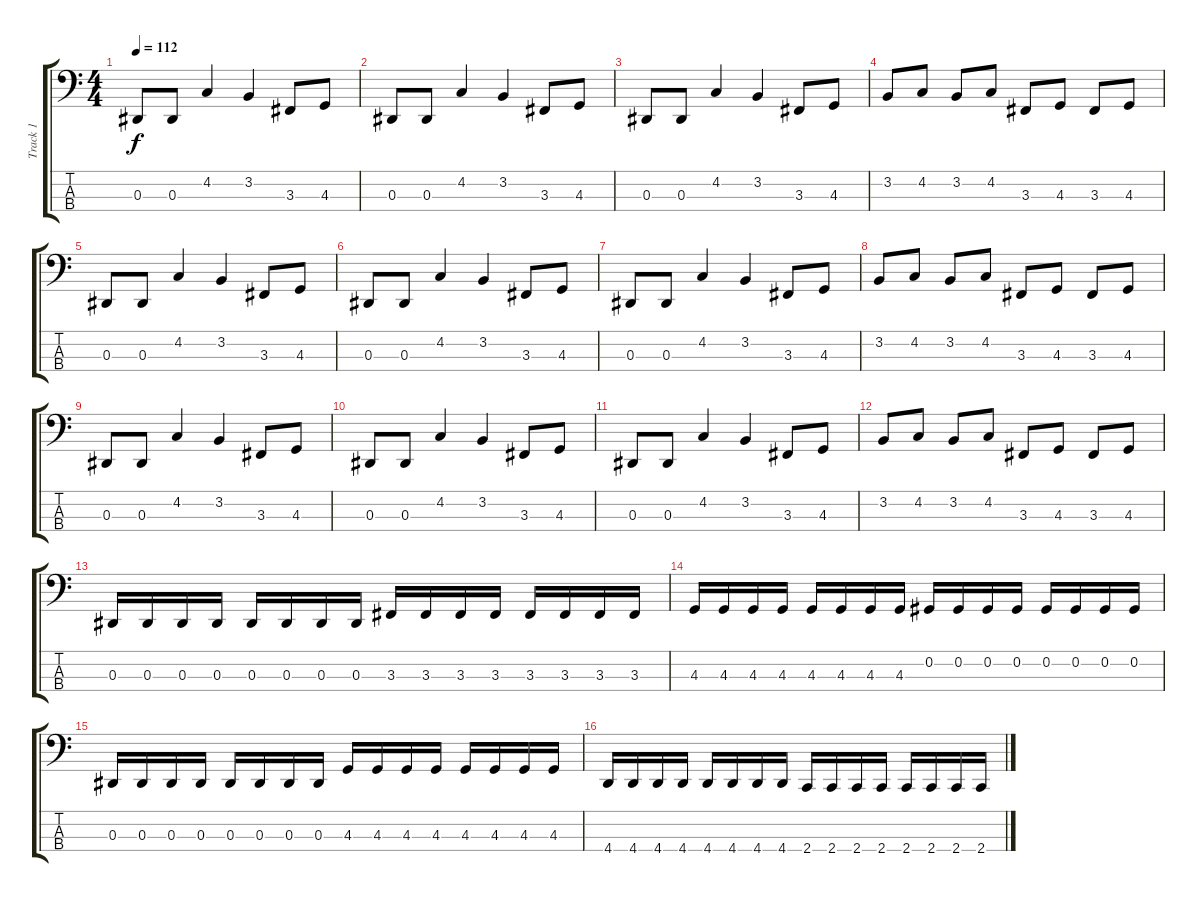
\track ("Track 1" "Track 1") {instrument electricbassfinger}
\staff {score tabs}
\tuning (Db2 Ab1 Eb1 Bb0) {hide}
\ts (4 4)
\tempo 112
\clef f4
\ks c
0.3.8{dy f} 0.3.8 4.2.4 3.2.4 3.3.8 4.3.8 |
0.3.8 0.3.8 4.2.4 3.2.4 3.3.8 4.3.8 |
0.3.8 0.3.8 4.2.4 3.2.4 3.3.8 4.3.8 |
3.2.8 4.2.8 3.2.8 4.2.8 3.3.8 4.3.8 3.3.8 4.3.8 |
0.3.8 0.3.8 4.2.4 3.2.4 3.3.8 4.3.8 |
0.3.8 0.3.8 4.2.4 3.2.4 3.3.8 4.3.8 |
0.3.8 0.3.8 4.2.4 3.2.4 3.3.8 4.3.8 |
3.2.8 4.2.8 3.2.8 4.2.8 3.3.8 4.3.8 3.3.8 4.3.8 |
0.3.8 0.3.8 4.2.4 3.2.4 3.3.8 4.3.8 |
0.3.8 0.3.8 4.2.4 3.2.4 3.3.8 4.3.8 |
0.3.8 0.3.8 4.2.4 3.2.4 3.3.8 4.3.8 |
3.2.8 4.2.8 3.2.8 4.2.8 3.3.8 4.3.8 3.3.8 4.3.8 |
0.3.16 0.3.16 0.3.16 0.3.16 0.3.16 0.3.16 0.3.16 0.3.16 3.3.16 3.3.16 3.3.16 3.3.16 3.3.16 3.3.16 3.3.16 3.3.16 |
4.3.16 4.3.16 4.3.16 4.3.16 4.3.16 4.3.16 4.3.16 4.3.16 0.2.16 0.2.16 0.2.16 0.2.16 0.2.16 0.2.16 0.2.16 0.2.16 |
0.3.16 0.3.16 0.3.16 0.3.16 0.3.16 0.3.16 0.3.16 0.3.16 4.3.16 4.3.16 4.3.16 4.3.16 4.3.16 4.3.16 4.3.16 4.3.16 |
4.4.16 4.4.16 4.4.16 4.4.16 4.4.16 4.4.16 4.4.16 4.4.16 2.4.16 2.4.16 2.4.16 2.4.16 2.4.16 2.4.16 2.4.16 2.4.16
